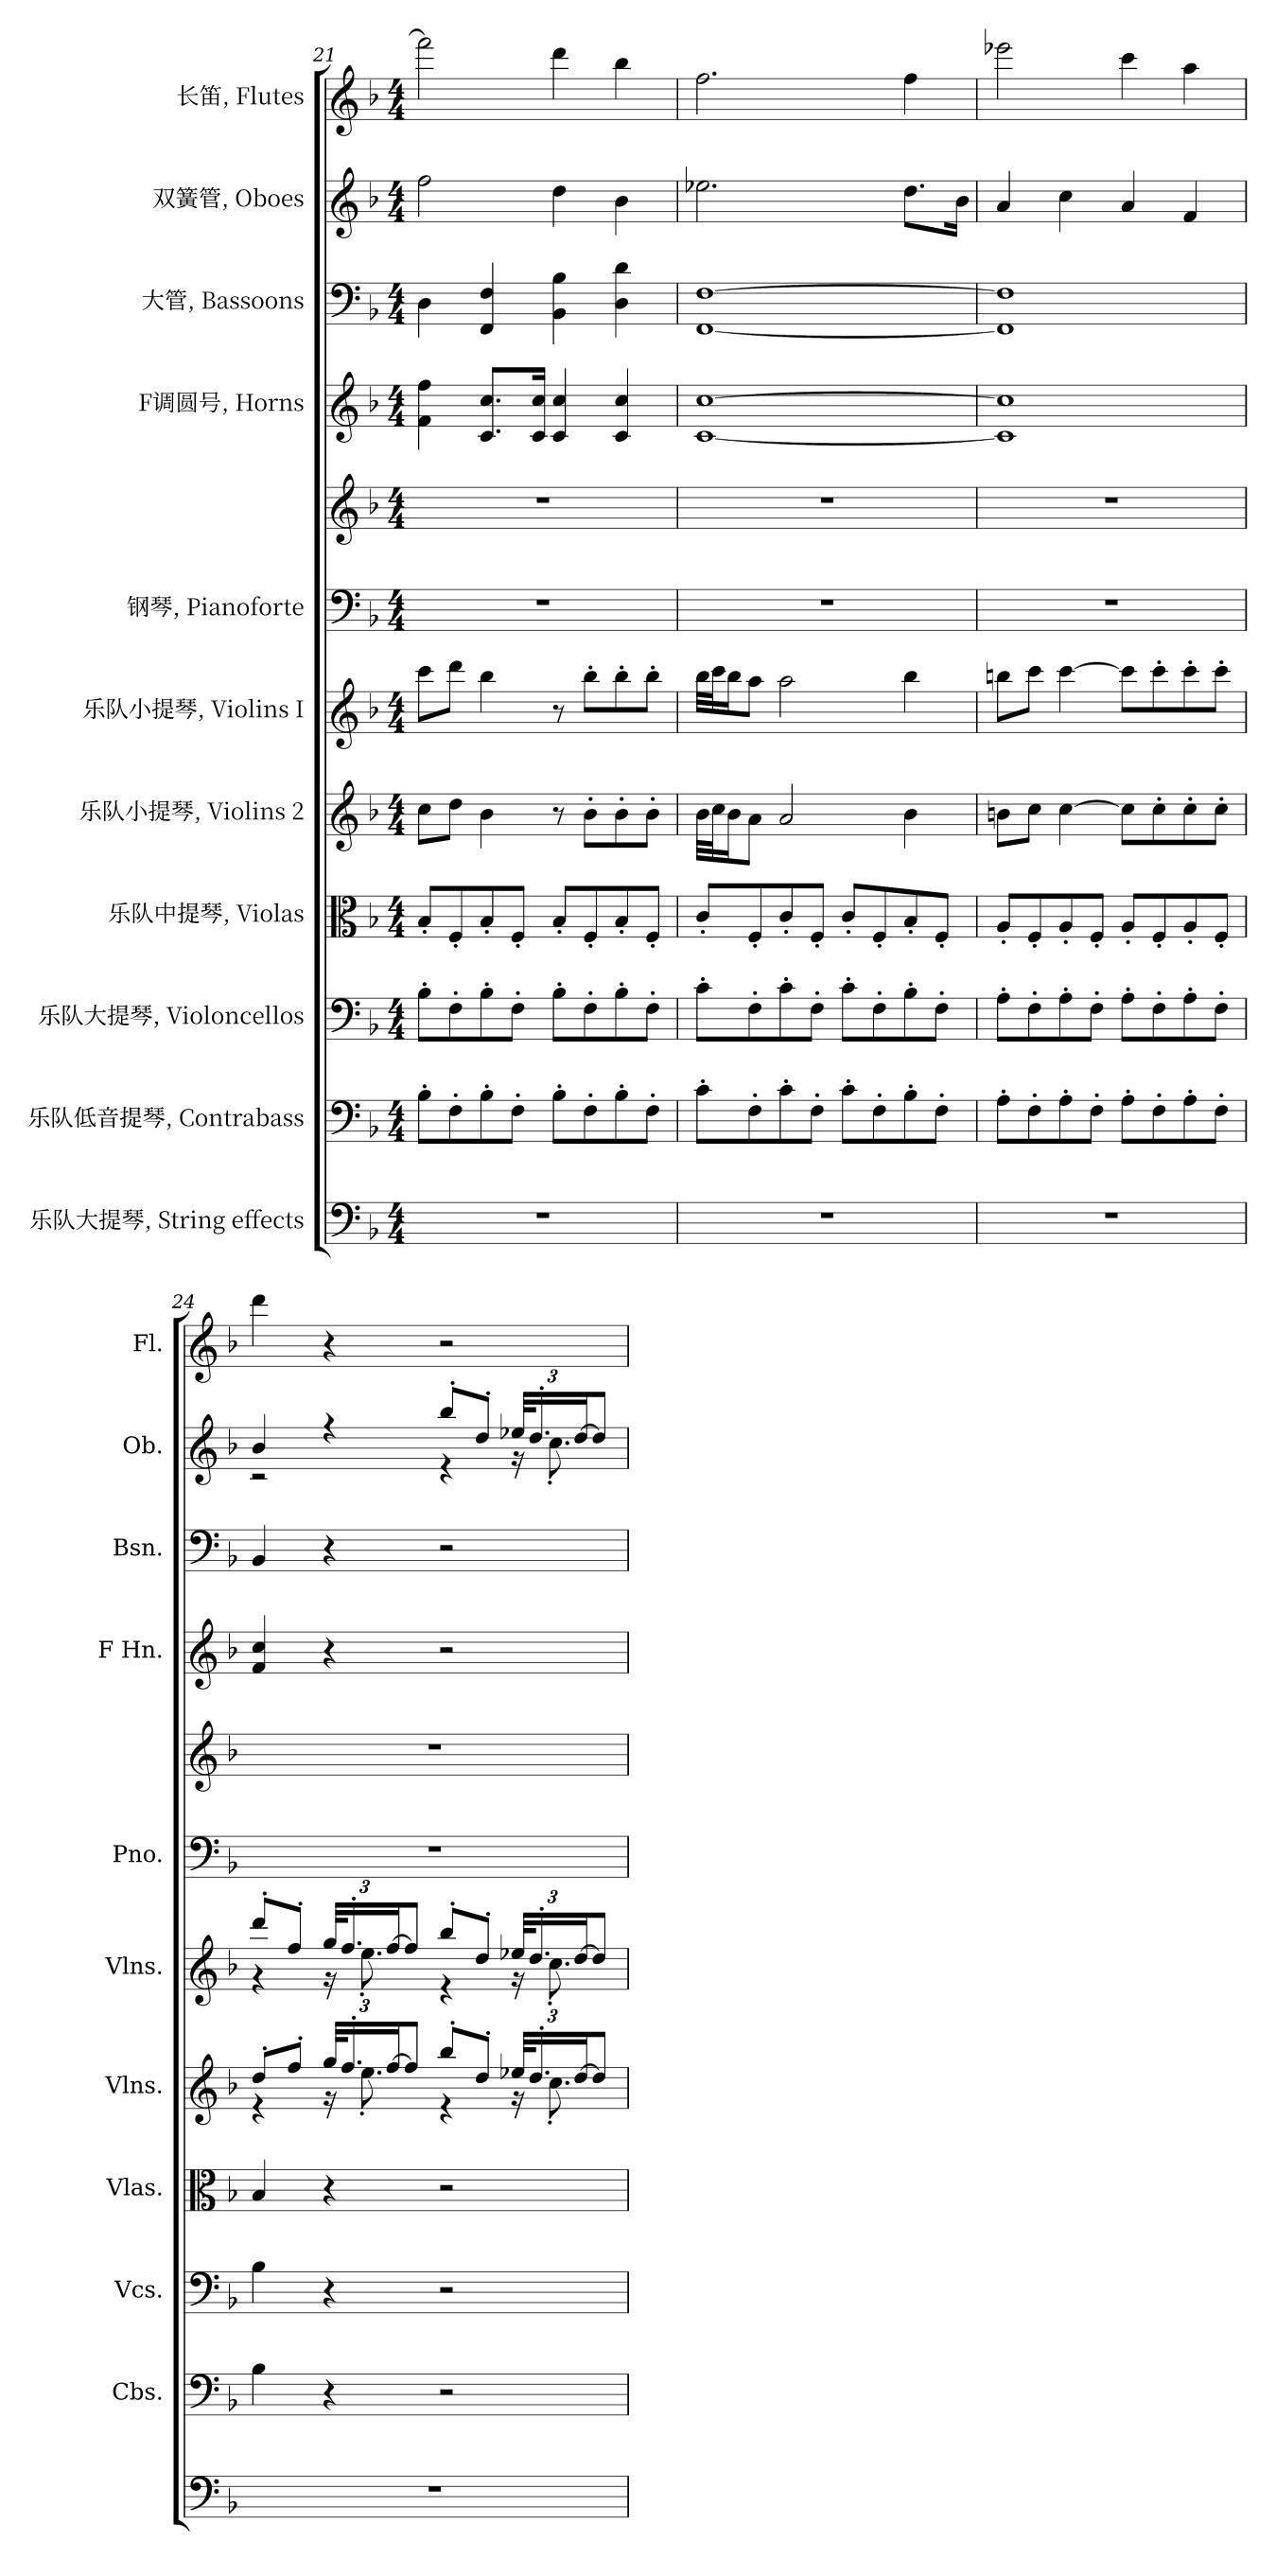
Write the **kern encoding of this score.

**kern	**kern	**kern	**kern	**kern	**kern	**kern	**kern	**kern	**kern	**kern	**kern
*part11	*part10	*part9	*part8	*part7	*part6	*part5	*part5	*part4	*part3	*part2	*part1
*staff12	*staff11	*staff10	*staff9	*staff8	*staff7	*staff6	*staff5	*staff4	*staff3	*staff2	*staff1
*I"乐队大提琴, String effects	*I"乐队低音提琴, Contrabass	*I"乐队大提琴, Violoncellos	*I"乐队中提琴, Violas	*I"乐队小提琴, Violins 2	*I"乐队小提琴, Violins I	*I"钢琴, Pianoforte	*	*I"F调圆号, Horns	*I"大管, Bassoons	*I"双簧管, Oboes	*I"长笛, Flutes
*	*I'Cbs.	*I'Vcs.	*I'Vlas.	*I'Vlns.	*I'Vlns.	*I'Pno.	*	*I'F Hn.	*I'Bsn.	*I'Ob.	*I'Fl.
*clefF4	*clefF4	*clefF4	*clefC3	*clefG2	*clefG2	*clefF4	*clefG2	*clefG2	*clefF4	*clefG2	*clefG2
*	*ITrd7c12	*	*	*	*	*	*	*ITrd4c7	*	*	*
*k[b-]	*k[b-]	*k[b-]	*k[b-]	*k[b-]	*k[b-]	*k[b-]	*k[b-]	*k[b-e-]	*k[b-]	*k[b-]	*k[b-]
*M4/4	*M4/4	*M4/4	*M4/4	*M4/4	*M4/4	*M4/4	*M4/4	*M4/4	*M4/4	*M4/4	*M4/4
=21	=21	=21	=21	=21	=21	=21	=21	=21	=21	=21	=21
1r	8BB-'\L	8B-'\L	8B-'/L	8cc\L	8ccc\L	1r	1r	4B-\ 4b-\	4D\	2ff\	2fff\]
.	8FF'\	8F'\	8F'/	8dd\J	8ddd\J	.	.	.	.	.	.
.	8BB-'\	8B-'\	8B-'/	4b-\	4bb-\	.	.	8.F/ 8.f/L	4FF/ 4F/	.	.
.	8FF'\J	8F'\J	8F'/J	.	.	.	.	.	.	.	.
.	.	.	.	.	.	.	.	16F/ 16f/Jk	.	.	.
.	8BB-'\L	8B-'\L	8B-'/L	8r	8r	.	.	4F/ 4f/	4BB-\ 4B-\	4dd\	4ddd\
.	8FF'\	8F'\	8F'/	8b-'\L	8bb-'\L	.	.	.	.	.	.
.	8BB-'\	8B-'\	8B-'/	8b-'\	8bb-'\	.	.	4F/ 4f/	4D\ 4d\	4b-\	4bb-\
.	8FF'\J	8F'\J	8F'/J	8b-'\J	8bb-'\J	.	.	.	.	.	.
!!LO:PB:g=z
=22	=22	=22	=22	=22	=22	=22	=22	=22	=22	=22	=22
1r	8C'\L	8c'\L	8c'/L	32b-\LLL	32bb-\LLL	1r	1r	[1F [1f	[1FF [1F	2.ee-X\	2.ff\
.	.	.	.	32cc\J	32ccc\J	.	.	.	.	.	.
.	.	.	.	16b-\J	16bb-\J	.	.	.	.	.	.
.	8FF'\	8F'\	8F'/	8a\J	8aa\J	.	.	.	.	.	.
.	8C'\	8c'\	8c'/	2a/	2aa\	.	.	.	.	.	.
.	8FF'\J	8F'\J	8F'/J	.	.	.	.	.	.	.	.
.	8C'\L	8c'\L	8c'/L	.	.	.	.	.	.	.	.
.	8FF'\	8F'\	8F'/	.	.	.	.	.	.	.	.
.	8BB-'\	8B-'\	8B-'/	4b-\	4bb-\	.	.	.	.	8.dd\L	4ff\
.	8FF'\J	8F'\J	8F'/J	.	.	.	.	.	.	.	.
.	.	.	.	.	.	.	.	.	.	16b-\Jk	.
=23	=23	=23	=23	=23	=23	=23	=23	=23	=23	=23	=23
1r	8AA'\L	8A'\L	8A'/L	8bn\L	8bbn\L	1r	1r	1F] 1f]	1FF] 1F]	4a/	2eee-X\
.	8FF'\	8F'\	8F'/	8cc\J	8ccc\J	.	.	.	.	.	.
.	8AA'\	8A'\	8A'/	[4cc\	[4ccc\	.	.	.	.	4cc\	.
.	8FF'\J	8F'\J	8F'/J	.	.	.	.	.	.	.	.
.	8AA'\L	8A'\L	8A'/L	8cc\L]	8ccc\L]	.	.	.	.	4a/	4ccc\
.	8FF'\	8F'\	8F'/	8cc'\	8ccc'\	.	.	.	.	.	.
.	8AA'\	8A'\	8A'/	8cc'\	8ccc'\	.	.	.	.	4f/	4aa\
.	8FF'\J	8F'\J	8F'/J	8cc'\J	8ccc'\J	.	.	.	.	.	.
=24	=24	=24	=24	=24	=24	=24	=24	=24	=24	=24	=24
*	*	*	*	*^	*^	*	*	*	*	*^	*
1r	4BB-\	4B-\	4B-/	8dd'/L	4r	8ddd'/L	4r	1r	1r	4B-/ 4f/	4BB-/	4b-/	2r	4ddd\
.	.	.	.	8ff'/J	.	8ff'/J	.	.	.	.	.	.	.	.
*	*	*	*	*Xbrackettup	*	*Xbrackettup	*	*	*	*	*	*	*	*
.	4r	4r	4r	48gg/KLL	16r	48gg/KLL	16r	.	.	4r	4r	4r	.	4r
.	.	.	.	24.ff'/	.	24.ff'/	.	.	.	.	.	.	.	.
.	.	.	.	.	8.ee'\	.	8.ee'\	.	.	.	.	.	.	.
.	.	.	.	[24ff/J	.	[24ff/J	.	.	.	.	.	.	.	.
.	.	.	.	8ff/J]	.	8ff/J]	.	.	.	.	.	.	.	.
.	2r	2r	2r	8bb-'/L	4r	8bb-'/L	4r	.	.	2r	2r	8bb-'/L	4r	2r
.	.	.	.	8dd'/J	.	8dd'/J	.	.	.	.	.	8dd'/J	.	.
*	*	*	*	*	*	*	*	*	*	*	*	*Xbrackettup	*	*
.	.	.	.	48ee-X/KLL	16r	48ee-X/KLL	16r	.	.	.	.	48ee-X/KLL	16r	.
.	.	.	.	24.dd'/	.	24.dd'/	.	.	.	.	.	24.dd'/	.	.
.	.	.	.	.	8.cc'\	.	8.cc'\	.	.	.	.	.	8.cc'\	.
.	.	.	.	[24dd/J	.	[24dd/J	.	.	.	.	.	[24dd/J	.	.
.	.	.	.	8dd/J]	.	8dd/J]	.	.	.	.	.	8dd/J]	.	.
*	*	*	*	*v	*v	*	*	*	*	*	*	*v	*v	*
*	*	*	*	*	*v	*v	*	*	*	*	*	*
=	=	=	=	=	=	=	=	=	=	=	=
*-	*-	*-	*-	*-	*-	*-	*-	*-	*-	*-	*-
